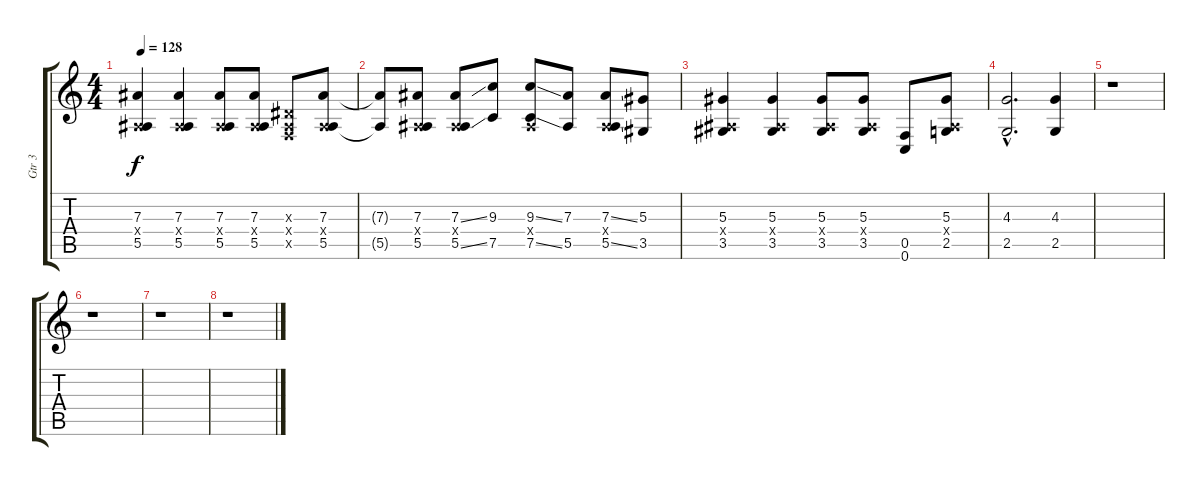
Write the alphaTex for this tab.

\track ("Gtr 3" "Gtr 3") {instrument acousticguitarnylon}
\staff {score tabs}
\tuning (C4 G3 Eb3 Bb2 F2 C2) {hide}
\ts (4 4)
\tempo 128
\clef g2
\ks c
(7.3 0.4{x} 5.5).4{dy f} (7.3 0.4{x} 5.5).4 (7.3 0.4{x} 5.5).8 (7.3 0.4{x} 5.5).8 (0.3{x} 0.4{x} 0.5{x}).8 (7.3 0.4{x} 5.5).8 |
(7.3{t} 5.5{t}).8 (7.3 0.4{x} 5.5).8 (7.3{ss} 0.4{x} 5.5{ss}).8 (9.3 7.5).8 (9.3{ss} 0.4{x} 7.5{ss}).8 (7.3 5.5).8 (7.3{ss} 0.4{x} 5.5{ss}).8 (5.3 3.5).8 |
(5.3 0.4{x} 3.5).4 (5.3 0.4{x} 3.5).4 (5.3 0.4{x} 3.5).8 (5.3 0.4{x} 3.5).8 (0.5 0.6).8 (5.3 0.4{x} 2.5).8 |
(4.3{hac} 2.5{hac}).2{d} (4.3 2.5).4 |
r.1 |
r.1 |
r.1 |
r.1
